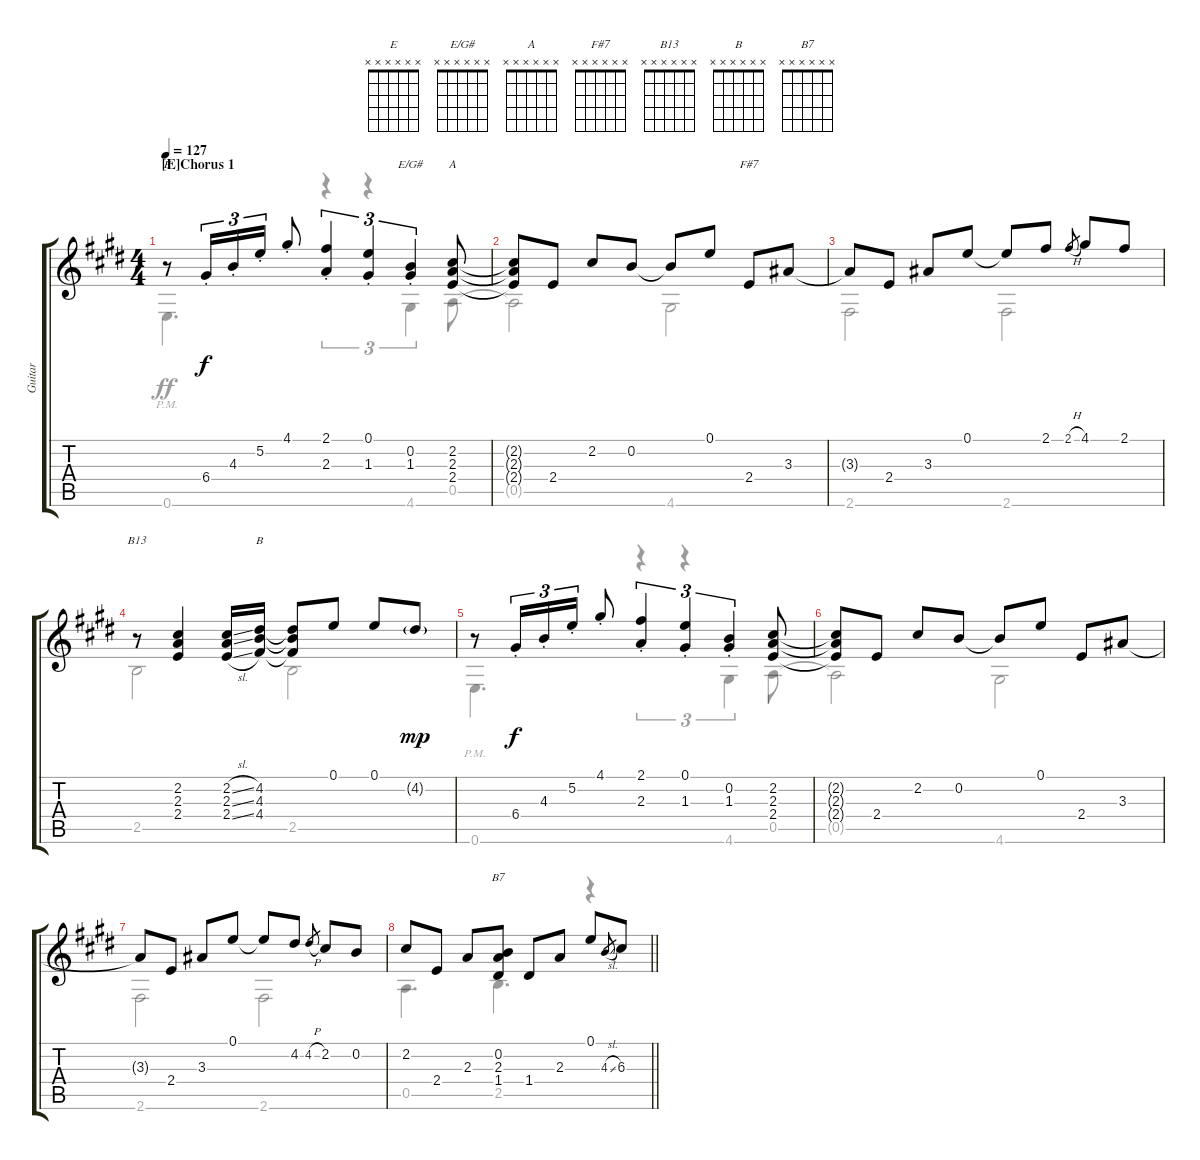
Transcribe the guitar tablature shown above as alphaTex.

\track ("Guitar" "Guitar") {instrument acousticguitarsteel}
\staff {score tabs}
\tuning (E4 B3 G3 D3 A2 E2) {hide}
\chord ("E" x x x x x x)
\chord ("E/G#" x x x x x x)
\chord ("A" x x x x x x)
\chord ("F#7" x x x x x x)
\chord ("B13" x x x x x x)
\chord ("B" x x x x x x)
\chord ("B7" x x x x x x)
\voice
\ts (4 4)
\section ("" "[E]Chorus 1")
\tempo 127
\clef g2
\ks e
r.8{ch "E" dy f} 6.4{st}.16{tu (3 2)} 4.3{st}.16{tu (3 2)} 5.2{st}.16{tu (3 2)} 4.1{st}.8 (2.1{st} 2.3{st}).4{tu (3 2)} (0.1{st} 1.3{st}).4{tu (3 2)} (0.2{st} 1.3{st}).4{tu (3 2) ch "E/G#"} (2.2 2.3 2.4).8{ch "A"} |
(2.2{t} 2.3{t} 2.4{t}).8 2.4.8 2.2.8 0.2.8 0.2{t}.8 0.1.8 2.4.8{ch "F#7"} 3.3.8 |
3.3{t}.8 2.4.8 3.3.8 0.1.8 0.1{t}.8 2.1.8 2.1{h}.8{gr} 4.1.8 2.1.8 |
r.8{ch "B13"} (2.2 2.3 2.4).4 (2.2{sl} 2.3{sl} 2.4{sl}).16 (4.2 4.3 4.4).16{ch "B"} (4.2{t} 4.3{t} 4.4{t}).8 0.1.8 0.1.8 4.2{g}.8{dy mp} |
r.8 6.4{st}.16{tu (3 2) dy f} 4.3{st}.16{tu (3 2)} 5.2{st}.16{tu (3 2)} 4.1{st}.8 (2.1{st} 2.3{st}).4{tu (3 2)} (0.1{st} 1.3{st}).4{tu (3 2)} (0.2{st} 1.3{st}).4{tu (3 2)} (2.2 2.3 2.4).8 |
(2.2{t} 2.3{t} 2.4{t}).8 2.4.8 2.2.8 0.2.8 0.2{t}.8 0.1.8 2.4.8 3.3.8 |
3.3{t}.8 2.4.8 3.3.8 0.1.8 0.1{t}.8 4.2.8 4.2{h}.8{gr} 2.2.8 0.2.8 |
\barLineRight lightlight
2.2.8 2.4.8 2.3.8 (0.2 2.3 1.4).8{ch "B7"} 1.4.8 2.3.8 0.1.8 4.3{sl}.8{gr} 6.3.8
\voice
\clef g2
\ottava regular
\simile none
\ks e
0.6{pm}.4{d dy ff} r.4{tu (3 2)} r.4{tu (3 2)} 4.6.4{tu (3 2)} 0.5.8 |
0.5{t}.2 4.6.2 |
2.6.2 2.6.2 |
2.5.2 2.5.2 |
0.6{pm}.4{d} r.4{tu (3 2)} r.4{tu (3 2)} 4.6.4{tu (3 2)} 0.5.8 |
0.5{t}.2 4.6.2 |
2.6.2 2.6.2 |
\barLineRight lightlight
0.5.4{d} 2.5.4{d} r.4
